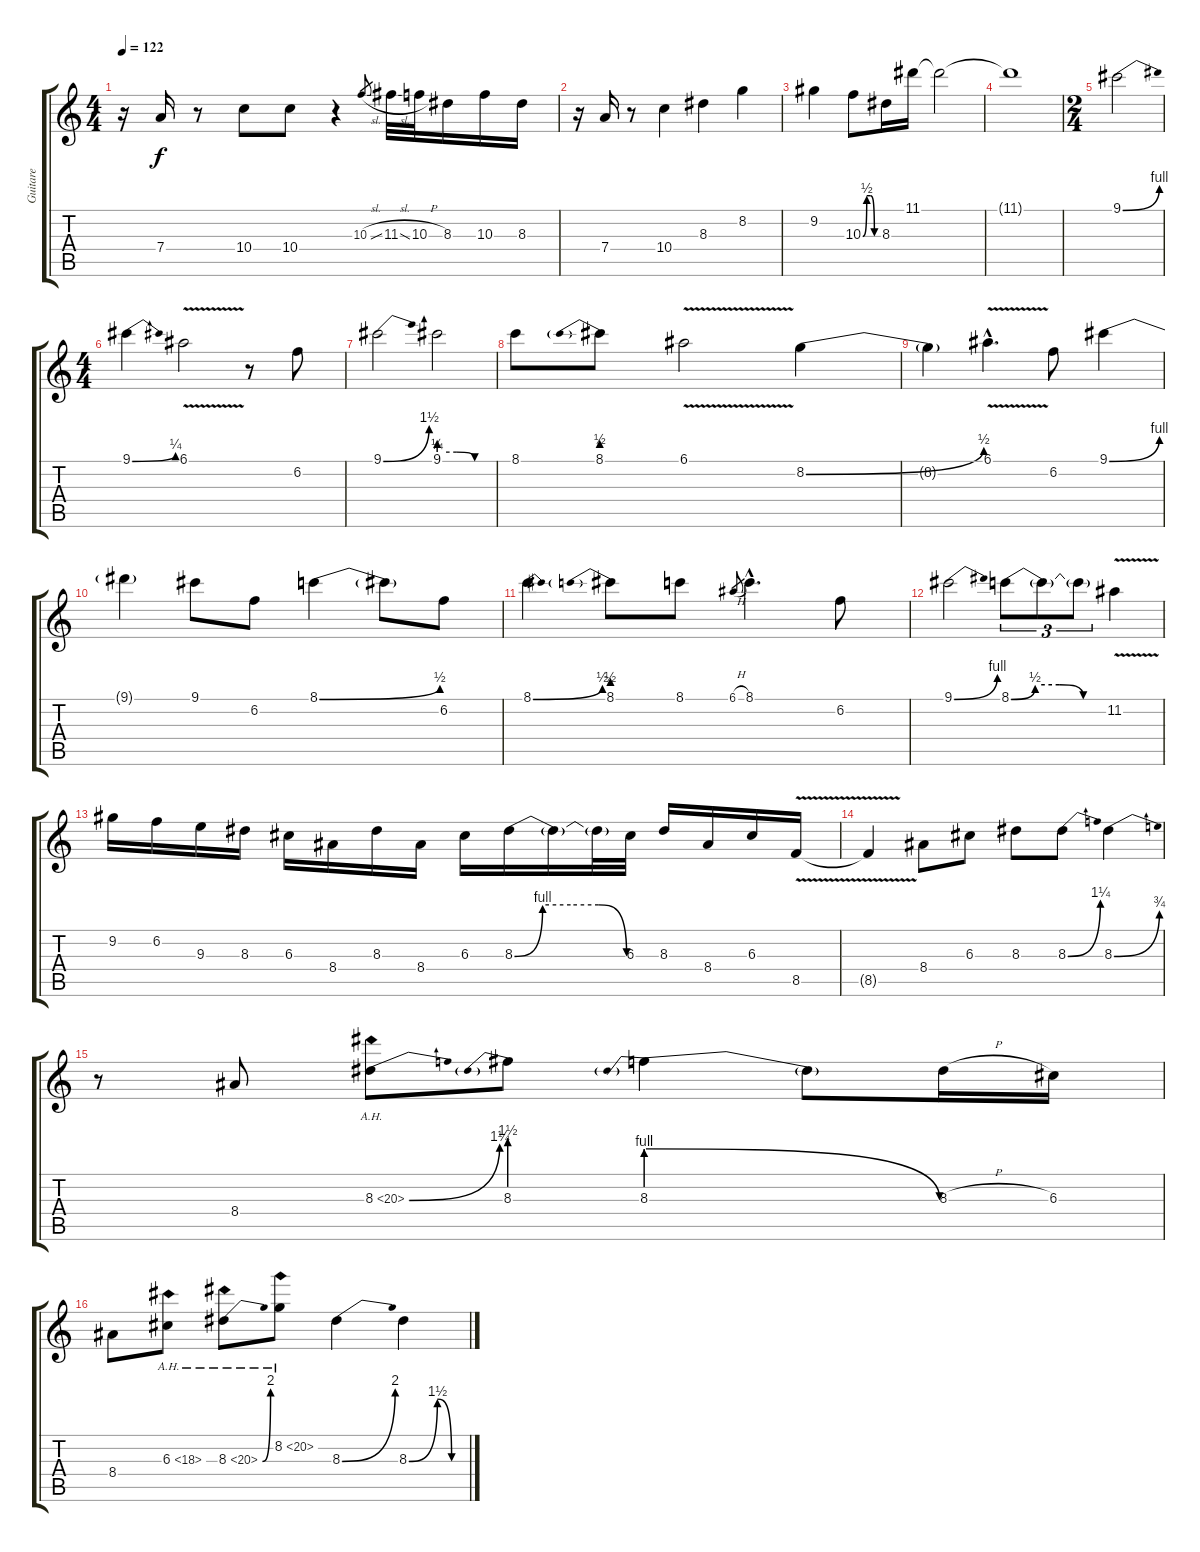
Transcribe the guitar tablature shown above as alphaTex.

\track ("Guitare" "Guitare") {instrument overdrivenguitar}
\staff {score tabs}
\tuning (E4 B3 G3 D3 A2 E2) {hide}
\ts (4 4)
\tempo 122
\clef g2
\ks c
r.16{dy f} 7.4.16 r.8 10.4.8 10.4.8 r.4 10.3{sl}.8{gr} 11.3{sl}.32 10.3{h}.32 8.3.16 10.3.16 8.3.16 |
r.16 7.4.16 r.8 10.4.4 8.3.4 8.2.4 |
9.2.4 10.3{be (custom 0 0 15 2 30 2 45 0 60 0)}.8 8.3.16 11.1.16 11.1{t}.2 |
11.1{t}.1 |
\ts (2 4)
9.1{be (bend 0 0 60 4)}.2 |
\ts (4 4)
9.1{be (bend 0 0 60 1)}.4 6.1{v}.2 r.8 6.2.8 |
9.1{be (bend 0 0 60 6)}.2 9.1{be (custom 0 1 20 1 40 0 60 0)}.2 |
8.1.8 8.1{be (prebend 0 2 60 2)}.8 6.1{v}.2 8.2{be (bend 0 0 60 2)}.4 |
8.2{t}.4 6.1{v hac}.4{d} 6.2.8 9.1{be (bend 0 0 60 4)}.4 |
9.1{t}.4 9.1.8 6.2.8 8.1{be (bend 0 0 60 2)}.4 8.1{t}.8 6.2.8 |
8.1{be (bend 0 0 60 2)}.4 8.1{be (prebend 0 2 60 2)}.8 8.1.8 6.1{h}.8{gr} 8.1{hac}.4{d} 6.2.8 |
9.1{be (bend 0 0 60 4)}.2 8.1{be (custom 0 0 15 2 30 2 45 0 60 0)}.8{tu (3 2)} 8.1{t}.8{tu (3 2)} 8.1{t}.8{tu (3 2)} 11.2{v}.4 |
9.2.16 6.2.16 9.3.16 8.3.16 6.3.16 8.4.16 8.3.16 8.4.16 6.3.16 8.3{be (custom 0 0 15 4 30 4 45 4 60 0)}.16 8.3{t}.16 8.3{t}.32 6.3.32 8.3.16 8.4.16 6.3.16 8.5{v}.16 |
8.5{t}.4 8.4.8 6.3.8 8.3.8 8.3{be (bend 0 0 60 5)}.8 8.3{be (bend 0 0 60 3)}.4 |
r.8 8.4.8 8.3{be (bend 0 0 60 5) ah 12}.8 8.3{be (prebend 0 6 60 6)}.8 8.3{be (prebendrelease 0 4 60 0)}.4 8.3{t}.8 8.3{h}.16 6.3.16 |
8.4.8 6.3{ah 12}.8 8.3{be (bend 0 0 60 8) ah 12}.8 8.2{ah 12}.8 8.3{be (bend 0 0 60 8)}.4 8.3{be (custom 0 0 30 6 45 0 60 0)}.4
